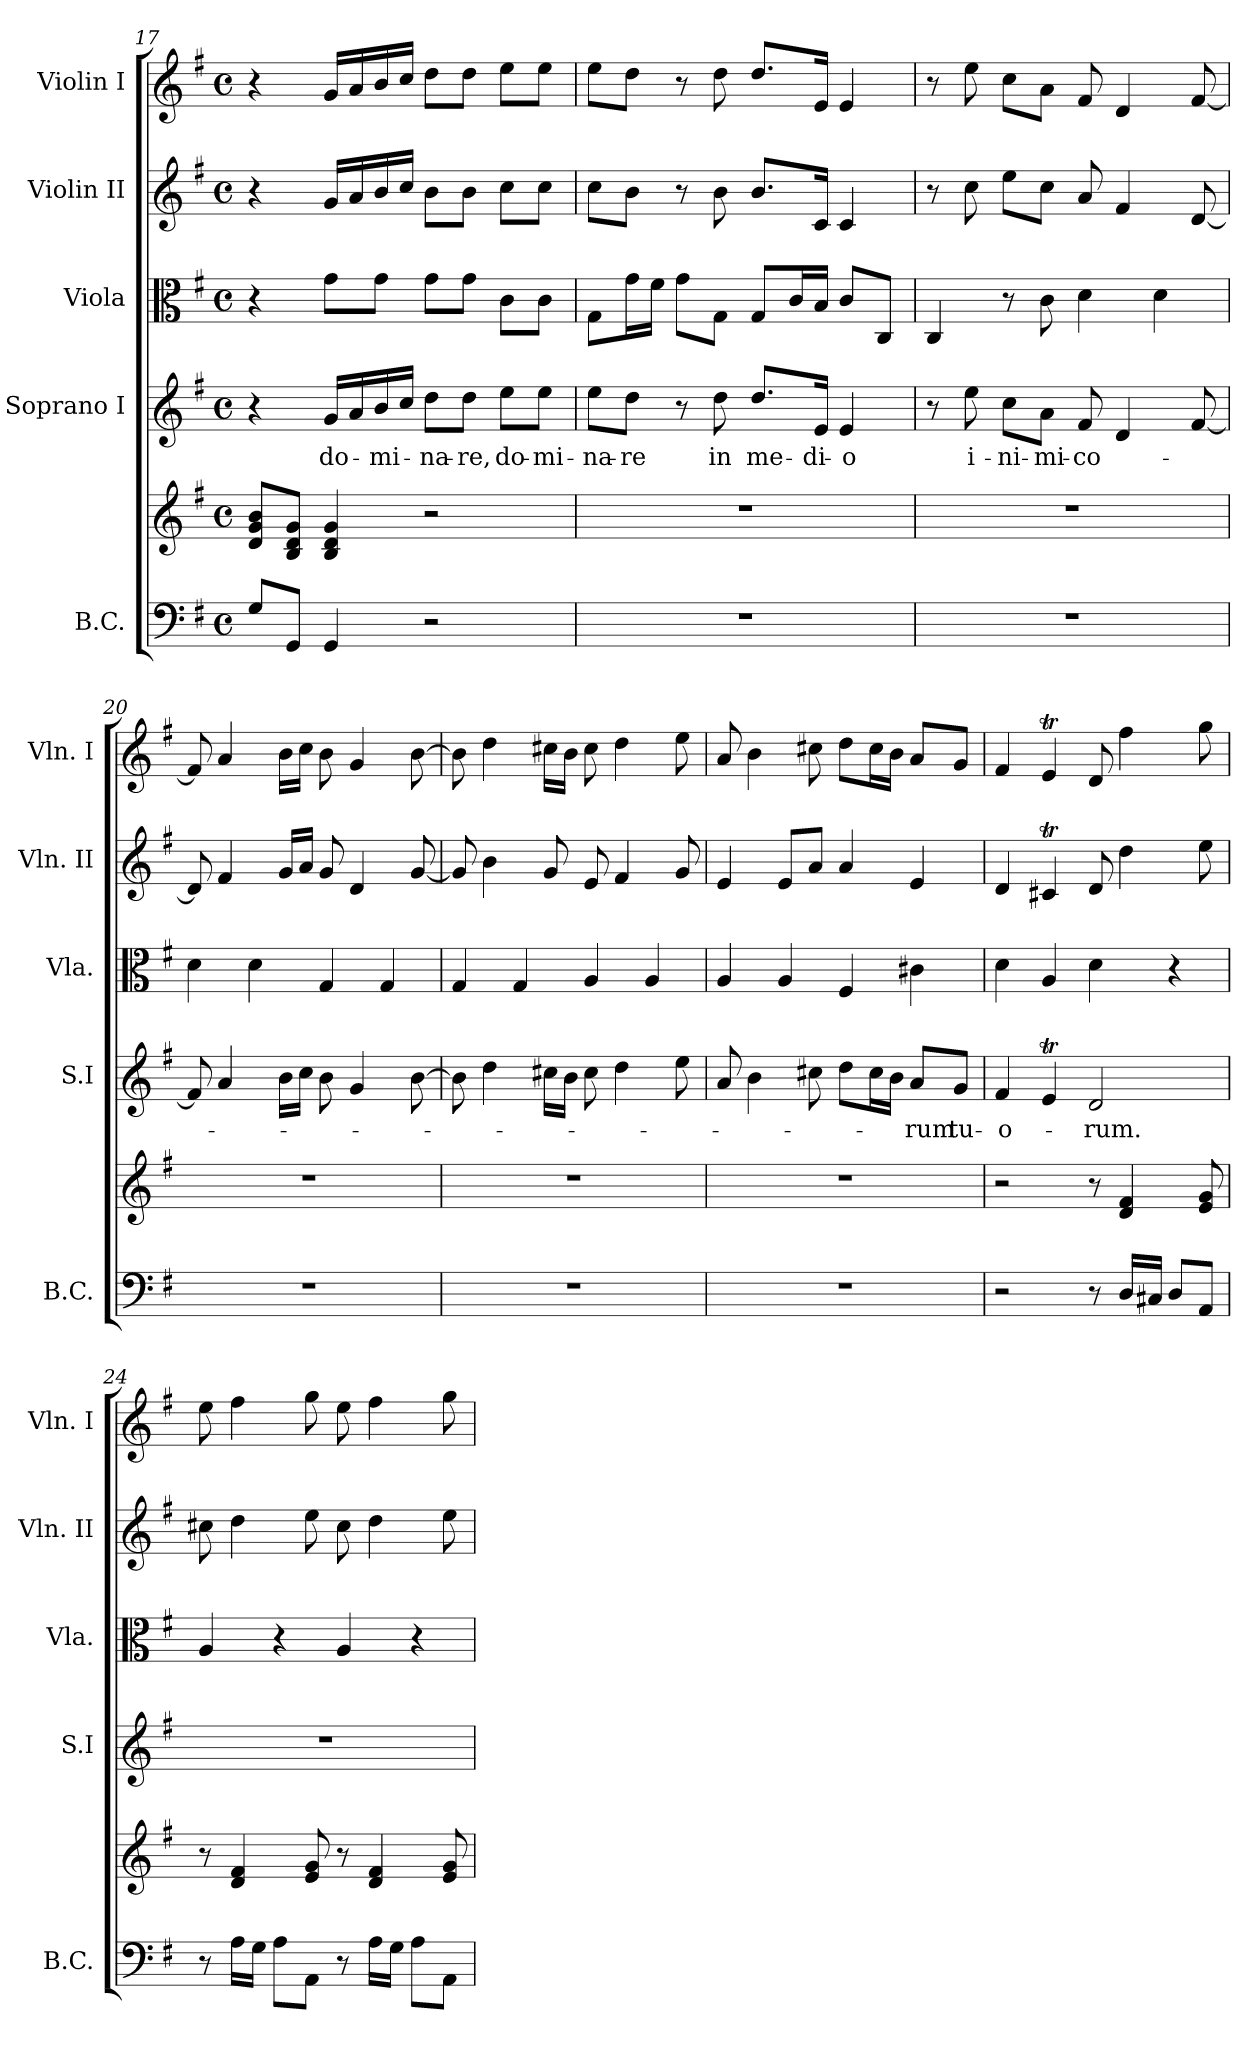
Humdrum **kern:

**kern	**kern	**kern	**text	**kern	**kern	**kern
*part5	*part5	*part4	*part4	*part3	*part2	*part1
*staff6	*staff5	*staff4	*staff4	*staff3	*staff2	*staff1
*I"B.C.	*	*I"Soprano I	*	*I"Viola	*I"Violin II	*I"Violin I
*I'B.C.	*	*I'S.I	*	*I'Vla.	*I'Vln. II	*I'Vln. I
*clefF4	*clefG2	*clefG2	*	*clefC3	*clefG2	*clefG2
*k[f#]	*k[f#]	*k[f#]	*	*k[f#]	*k[f#]	*k[f#]
*G:	*G:	*G:	*	*G:	*G:	*G:
*M4/4	*M4/4	*M4/4	*	*M4/4	*M4/4	*M4/4
*met(c)	*met(c)	*met(c)	*	*met(c)	*met(c)	*met(c)
=17	=17	=17	=17	=17	=17	=17
8G/L	8d/ 8g/ 8b/L	4r	.	4r	4r	4r
8GG/J	8B/ 8d/ 8g/J	.	.	.	.	.
!	!	!	!LO:LY:b	!	!	!
4GG/	4B/ 4d/ 4g/	16g/LL	do-	8g\L	16g/LL	16g/LL
.	.	16a/	.	.	16a/	16a/
!	!	!	!LO:LY:b	!	!	!
.	.	16b/	-mi-	8g\J	16b/	16b/
.	.	16cc/JJ	.	.	16cc/JJ	16cc/JJ
!	!	!	!LO:LY:b	!	!	!
2r	2r	8dd\L	-na-	8g\L	8b\L	8dd\L
!	!	!	!LO:LY:b	!	!	!
.	.	8dd\J	-re,	8g\J	8b\J	8dd\J
!	!	!	!LO:LY:b	!	!	!
.	.	8ee\L	do-	8c\L	8cc\L	8ee\L
!	!	!	!LO:LY:b	!	!	!
.	.	8ee\J	-mi-	8c\J	8cc\J	8ee\J
!!LO:LB:g=z
=18	=18	=18	=18	=18	=18	=18
!	!	!	!LO:LY:b	!	!	!
1r	1r	8ee\L	-na-	8G\L	8cc\L	8ee\L
!	!	!	!LO:LY:b	!	!	!
.	.	8dd\J	-re	16g\L	8b\J	8dd\J
.	.	.	.	16f#\JJ	.	.
.	.	8r	.	8g\L	8r	8r
!	!	!	!LO:LY:b	!	!	!
.	.	8dd\	in	8G\J	8b\	8dd\
!	!	!	!LO:LY:b	!	!	!
.	.	8.dd/L	me-	8G/L	8.b/L	8.dd/L
.	.	.	.	16c/L	.	.
!	!	!	!LO:LY:b	!	!	!
.	.	16e/Jk	-di-	16B/JJ	16c/Jk	16e/Jk
!	!	!	!LO:LY:b	!	!	!
.	.	4e/	-o	8c/L	4c/	4e/
.	.	.	.	8C/J	.	.
=19	=19	=19	=19	=19	=19	=19
1r	1r	8r	.	4C/	8r	8r
!	!	!	!LO:LY:b	!	!	!
.	.	8ee\	i-	.	8cc\	8ee\
!	!	!	!LO:LY:b	!	!	!
.	.	8cc\L	-ni-	8r	8ee\L	8cc\L
!	!	!	!LO:LY:b	!	!	!
.	.	8a\J	-mi-	8c\	8cc\J	8a\J
!	!	!	!LO:LY:b	!	!	!
.	.	8f#/	-co-	4d\	8a/	8f#/
.	.	4d/	.	.	4f#/	4d/
.	.	.	.	4d\	.	.
.	.	[8f#/	.	.	[8d/	[8f#/
=20	=20	=20	=20	=20	=20	=20
1r	1r	8f#/]	.	4d\	8d/]	8f#/]
.	.	4a/	.	.	4f#/	4a/
.	.	.	.	4d\	.	.
.	.	16b\LL	.	.	16g/LL	16b\LL
.	.	16cc\JJ	.	.	16a/JJ	16cc\JJ
.	.	8b\	.	4G/	8g/	8b\
.	.	4g/	.	.	4d/	4g/
.	.	.	.	4G/	.	.
.	.	[8b\	.	.	[8g/	[8b\
=21	=21	=21	=21	=21	=21	=21
1r	1r	8b\]	.	4G/	8g/]	8b\]
.	.	4dd\	.	.	4b\	4dd\
.	.	.	.	4G/	.	.
.	.	16cc#X\LL	.	.	8g/	16cc#X\LL
.	.	16b\JJ	.	.	.	16b\JJ
.	.	8cc#\	.	4A/	8e/	8cc#\
.	.	4dd\	.	.	4f#/	4dd\
.	.	.	.	4A/	.	.
.	.	8ee\	.	.	8g/	8ee\
!!LO:PB:g=z
=22	=22	=22	=22	=22	=22	=22
1r	1r	8a/	.	4A/	4e/	8a/
.	.	4b\	.	.	.	4b\
.	.	.	.	4A/	8e/L	.
.	.	8cc#X\	.	.	8a/J	8cc#X\
.	.	8dd\L	.	4F#/	4a/	8dd\L
.	.	16cc#\L	.	.	.	16cc#\L
.	.	16b\JJ	.	.	.	16b\JJ
!	!	!	!LO:LY:b	!	!	!
.	.	8a/L	-rum	4c#X\	4e/	8a/L
!	!	!	!LO:LY:b	!	!	!
.	.	8g/J	tu-	.	.	8g/J
=23	=23	=23	=23	=23	=23	=23
!	!	!	!LO:LY:b	!	!	!
2r	2r	4f#/	-o-	4d\	4d/	4f#/
.	.	4eT/	.	4A/	4c#Xt/	4eT/
!	!	!	!LO:LY:b	!	!	!
8r	8r	2d/	-rum.	4d\	8d/	8d/
16D/LL	4d/ 4f#/	.	.	.	4dd\	4ff#\
16C#X/JJ	.	.	.	.	.	.
8D/L	.	.	.	4r	.	.
8AA/J	8e/ 8g/	.	.	.	8ee\	8gg\
=24	=24	=24	=24	=24	=24	=24
8r	8r	1r	.	4A/	8cc#X\	8ee\
16A\LL	4d/ 4f#/	.	.	.	4dd\	4ff#\
16G\JJ	.	.	.	.	.	.
8A\L	.	.	.	4r	.	.
8AA\J	8e/ 8g/	.	.	.	8ee\	8gg\
8r	8r	.	.	4A/	8cc#\	8ee\
16A\LL	4d/ 4f#/	.	.	.	4dd\	4ff#\
16G\JJ	.	.	.	.	.	.
8A\L	.	.	.	4r	.	.
8AA\J	8e/ 8g/	.	.	.	8ee\	8gg\
=	=	=	=	=	=	=
*-	*-	*-	*-	*-	*-	*-
